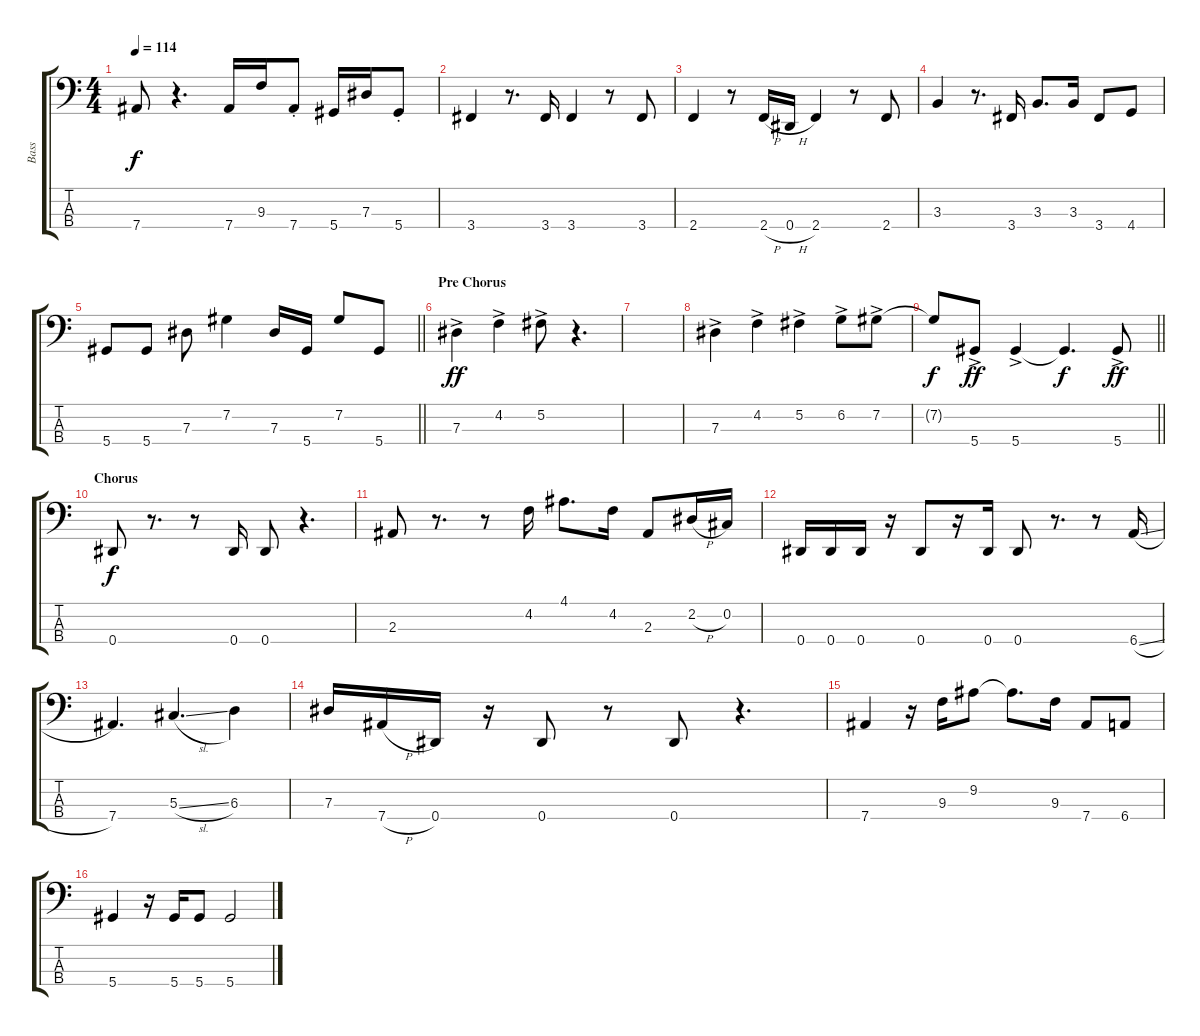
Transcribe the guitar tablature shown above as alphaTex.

\track ("Bass" "Bass") {instrument electricbassfinger bank 255}
\staff {score tabs}
\tuning (Gb2 Db2 Ab1 Eb1) {hide}
\ts (4 4)
\tempo 114
\clef f4
\ks c
7.4.8{dy f} r.4{d} 7.4.16 9.3.16 7.4{st}.8 5.4.16 7.3.16 5.4{st}.8 |
3.4.4 r.8{d} 3.4.16 3.4.4 r.8 3.4.8 |
2.4.4 r.8 2.4{h}.16 0.4{h}.16 2.4.4 r.8 2.4.8 |
3.3.4 r.8{d} 3.4.16 3.3.8{d} 3.3.16 3.4.8 4.4.8 |
\barLineRight lightlight
5.4.8 5.4.8 7.3.8 7.2.4 7.3.16 5.4.16 7.2.8 5.4.8 |
\section ("" "Pre Chorus")
7.3{ac}.4{dy ff} 4.2{ac}.4 5.2{ac}.8 r.4{d} |
|
7.3{ac}.4 4.2{ac}.4 5.2{ac}.4 6.2{ac}.8 7.2{ac}.8 |
\barLineRight lightlight
7.2{t}.8{dy f} 5.4{ac}.8{dy ff} 5.4{ac}.4 5.4{t}.4{d dy f} 5.4{ac}.8{dy ff} |
\section ("" "Chorus")
0.4.8{dy f} r.8{d} r.8 0.4.16 0.4.8 r.4{d} |
2.3.8 r.8{d} r.8 4.2.16 4.1.8{d} 4.2.16 2.3.8 2.2{h}.16 0.2.16 |
0.4.16 0.4.16 0.4.16 r.16 0.4.8 r.16 0.4.16 0.4.8 r.8{d} r.8 6.4{sl}.16 |
7.4.4{d} 5.3{sl}.4{d} 6.3.4 |
7.3.16 7.4{h}.16 0.4.16 r.16 0.4.8 r.8 0.4.8 r.4{d} |
7.4.4 r.16 9.3.16 9.2.8 9.2{t}.8{d} 9.3.16 7.4.8 6.4.8 |
5.4.4 r.16 5.4.16 5.4.8 5.4.2
